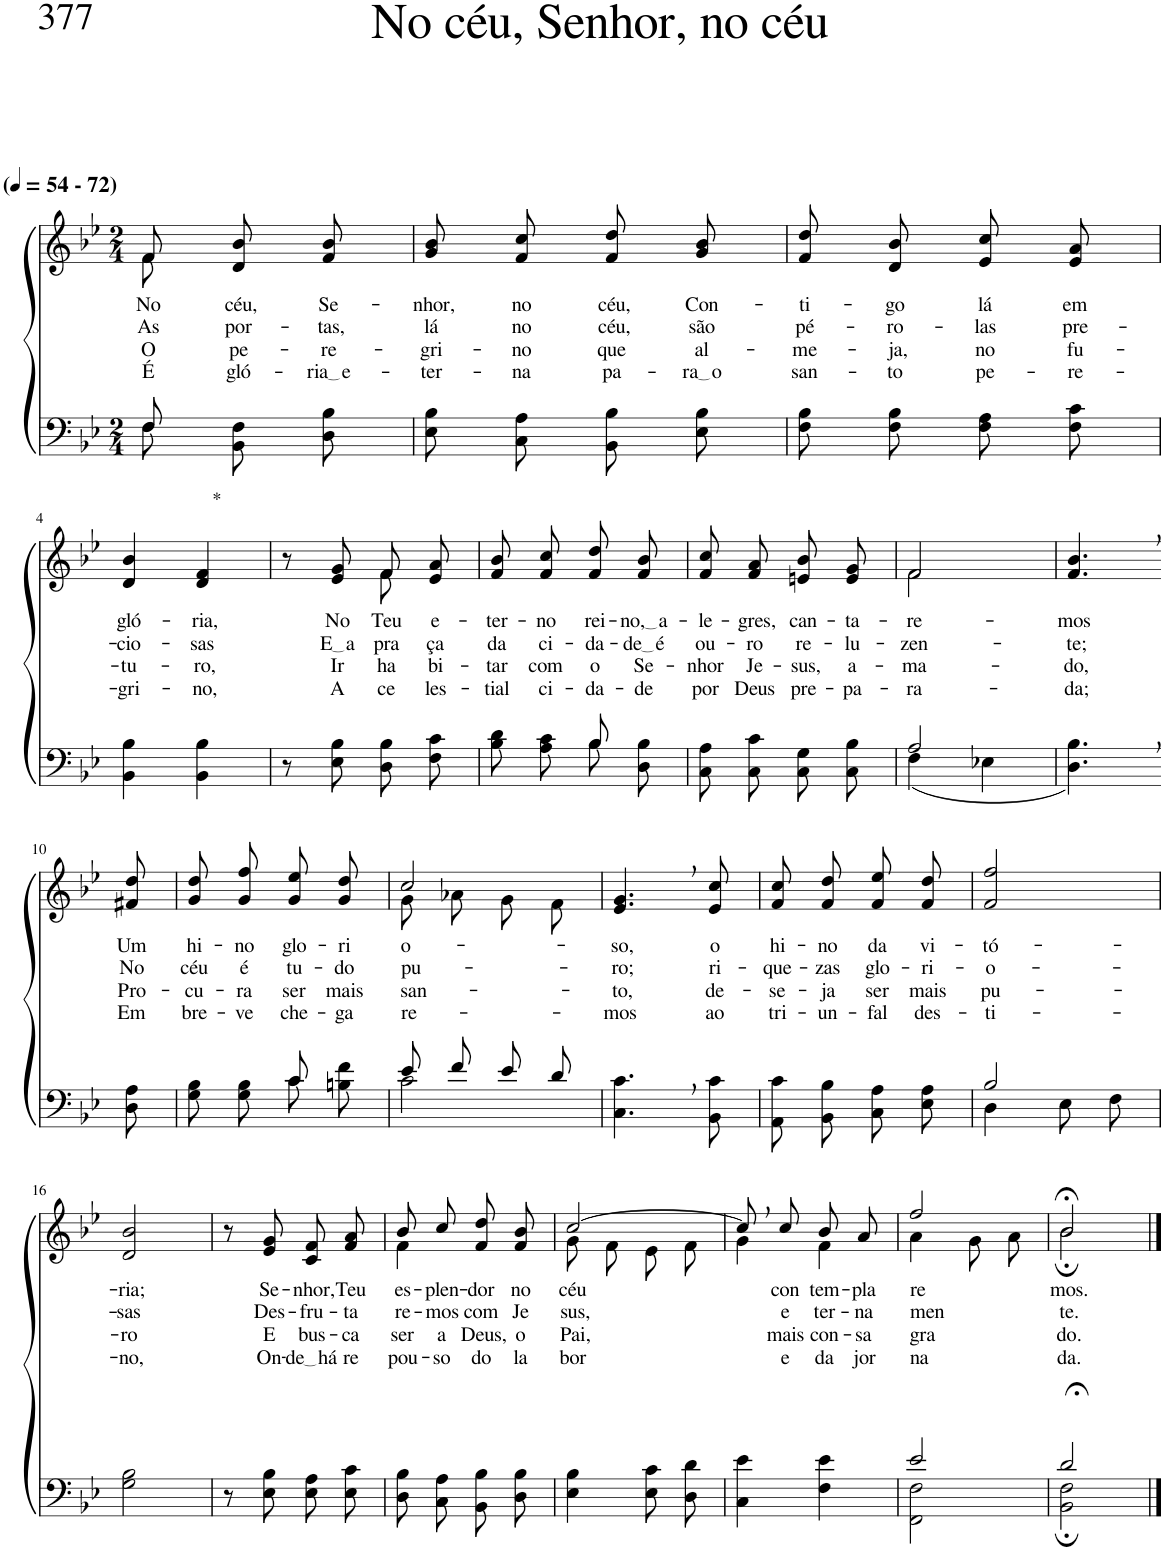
**kern	**kern	**text	**text	**text	**text
*part2	*part1	*part1	*part1	*part1	*part1
*staff2	*staff1	*staff1	*staff1	*staff1	*staff1
*I"Parte III e IV	*I"Parte I e II	*	*	*	*
*clefF4	*clefG2	*	*	*	*
*Trd1c2	*Trd1c2	*	*	*	*
*k[b-e-]	*k[b-e-]	*	*	*	*
*M2/4	*M2/4	*	*	*	*
*MM54	*MM54	*	*	*	*
=1	=1	=1	=1	=1	=1
*^	*^	*	*	*	*
!	!	!LO:TX:a:B:t=(	!	!	!	!	!
!	!	!LO:TX:a:B:t=- 72)	!	!	!	!	!
!	!	!	!	!LO:LY:b	!LO:LY:b	!LO:LY:b	!LO:LY:b
8F/	8F\	8f/	8f\	No	As	O	É
!	!	!	!	!LO:LY:b	!LO:LY:b	!LO:LY:b	!LO:LY:b
4ryy	8BB-\ 8F\L	8d/ 8b-/L	4ryy	céu,	por-	pe-	gló-
!	!	!	!	!LO:LY:b	!LO:LY:b	!LO:LY:b	!LO:LY:b
.	8D\ 8B-\J	8f/ 8b-/J	.	Se-	-tas,	-re-	ria e
*	*	*v	*v	*	*	*	*
=2	=2	=2	=2	=2	=2	=2
!	!	!	!LO:LY:b	!LO:LY:b	!LO:LY:b	!LO:LY:b
*v	*v	*	*	*	*	*
8E-\ 8B-\L	8g/ 8b-/L	-nhor,	lá	-gri-	-ter-
!	!	!LO:LY:b	!LO:LY:b	!LO:LY:b	!LO:LY:b
8C\ 8A\J	8f/ 8cc/J	no	no	-no	-na
!	!	!LO:LY:b	!LO:LY:b	!LO:LY:b	!LO:LY:b
8BB-\ 8B-\L	8f/ 8dd/L	céu,	céu,	que	pa-
!	!	!LO:LY:b	!LO:LY:b	!LO:LY:b	!LO:LY:b
8E-\ 8B-\J	8g/ 8b-/J	Con-	são	al-	ra o
=3	=3	=3	=3	=3	=3
!	!	!LO:LY:b	!LO:LY:b	!LO:LY:b	!LO:LY:b
8F\ 8B-\L	8f/ 8dd/L	-ti-	pé-	-me-	san-
!	!	!LO:LY:b	!LO:LY:b	!LO:LY:b	!LO:LY:b
8F\ 8B-\J	8d/ 8b-/J	-go	-ro-	-ja,	-to
!	!	!LO:LY:b	!LO:LY:b	!LO:LY:b	!LO:LY:b
8F\ 8A\L	8e-/ 8cc/L	lá	-las	no	pe-
!	!	!LO:LY:b	!LO:LY:b	!LO:LY:b	!LO:LY:b
8F\ 8c\J	8e-/ 8a/J	em	pre-	fu-	-re-
!!LO:LB:g=z
=4	=4	=4	=4	=4	=4
!	!	!LO:LY:b	!LO:LY:b	!LO:LY:b	!LO:LY:b
4BB-\ 4B-\	4d/ 4b-/	gló-	-cio-	-tu-	-gri-
!	!LO:TX:a:t=*	!	!	!	!
!	!	!LO:LY:b	!LO:LY:b	!LO:LY:b	!LO:LY:b
4BB-\ 4B-\	4d/ 4f/	-ria,	-sas	-ro,	-no,
=5	=5	=5	=5	=5	=5
*	*^	*	*	*	*
8r	8r	4ryy	.	.	.	.
!	!	!	!LO:LY:b	!LO:LY:b	!LO:LY:b	!LO:LY:b
8E-\ 8B-\	8e-/ 8g/	.	No	E a	Ir	A
!	!	!	!LO:LY:b	!LO:LY:b	!LO:LY:b	!LO:LY:b
8D\ 8B-\L	8f/L	8f\	Teu	pra-	ha-	ce-
!	!	!	!LO:LY:b	!LO:LY:b	!LO:LY:b	!LO:LY:b
8F\ 8c\J	8e-/ 8a/J	8ryy	e-	-ça	-bi-	-les-
=6	=6	=6	=6	=6	=6	=6
*^	*	*	*	*	*	*
!	!	!	!	!LO:LY:b	!LO:LY:b	!LO:LY:b	!LO:LY:b
*	*	*v	*v	*	*	*	*
4ryy	8B-\ 8d\L	8f/ 8b-/L	-ter-	da	-tar	-tial
!	!	!	!LO:LY:b	!LO:LY:b	!LO:LY:b	!LO:LY:b
.	8A\ 8c\J	8f/ 8cc/J	-no	ci-	com	ci-
!	!	!	!LO:LY:b	!LO:LY:b	!LO:LY:b	!LO:LY:b
8B-/	8B-\L	8f/ 8dd/L	rei-	-da-	o	-da-
!	!	!	!LO:LY:b	!LO:LY:b	!LO:LY:b	!LO:LY:b
8ryy	8D\ 8B-\J	8f/ 8b-/J	no, a	de é	Se-	-de
=7	=7	=7	=7	=7	=7	=7
!	!	!	!LO:LY:b	!LO:LY:b	!LO:LY:b	!LO:LY:b
*v	*v	*	*	*	*	*
8C\ 8A\L	8f/ 8cc/L	-le-	ou-	-nhor	por
!	!	!LO:LY:b	!LO:LY:b	!LO:LY:b	!LO:LY:b
8C\ 8c\J	8f/ 8a/J	-gres,	-ro	Je-	Deus
!	!	!LO:LY:b	!LO:LY:b	!LO:LY:b	!LO:LY:b
8C\ 8G\L	8en/ 8b-/L	can-	re-	-sus,	pre-
!	!	!LO:LY:b	!LO:LY:b	!LO:LY:b	!LO:LY:b
8C\ 8B-\J	8e/ 8g/J	-ta-	-lu-	a-	-pa-
=8	=8	=8	=8	=8	=8
*^	*	*	*	*	*
!	!	!	!LO:LY:b	!LO:LY:b	!LO:LY:b	!LO:LY:b
*	*	*^	*	*	*	*
2A/	(4F\	2f\	2f/	-re-	-zen-	-ma-	-ra-
.	4E-X\	.	.	.	.	.	.
*	*	*v	*v	*	*	*	*
=9	=9	=9	=9	=9	=9	=9
!	!	!	!LO:LY:b	!LO:LY:b	!LO:LY:b	!LO:LY:b
*v	*v	*	*	*	*	*
4.D\, 4.B-\,)	4.f/, 4.b-/,	-mos	-te;	-do,	-da;
!!LO:LB:g=z
=10-	=10-	=10-	=10-	=10-	=10-
!	!	!LO:LY:b	!LO:LY:b	!LO:LY:b	!LO:LY:b
8D\ 8A\	8f#X/ 8dd/	Um	No	Pro-	Em
=11	=11	=11	=11	=11	=11
*^	*	*	*	*	*
!	!	!	!LO:LY:b	!LO:LY:b	!LO:LY:b	!LO:LY:b
4ryy	8G\ 8B-\L	8g\ 8dd\L	hi-	céu	-cu-	bre-
!	!	!	!LO:LY:b	!LO:LY:b	!LO:LY:b	!LO:LY:b
.	8G\ 8B-\J	8g\ 8ff\J	-no	é	-ra	-ve
!	!	!	!LO:LY:b	!LO:LY:b	!LO:LY:b	!LO:LY:b
8c/	8c\L	8g\ 8ee-\L	glo-	tu-	ser	che-
!	!	!	!LO:LY:b	!LO:LY:b	!LO:LY:b	!LO:LY:b
8ryy	8Bn\ 8f\J	8g\ 8dd\J	-ri-	-do	mais	-ga-
=12	=12	=12	=12	=12	=12	=12
*	*	*^	*	*	*	*
!	!	!	!	!LO:LY:b	!LO:LY:b	!LO:LY:b	!LO:LY:b
8e-/L	2c\	2cc/	8g\L	-o-	pu-	san-	-re-
8f/J	.	.	8a-X\J	.	.	.	.
8e-/L	.	.	8g\L	.	.	.	.
8d/J	.	.	8f\J	.	.	.	.
*v	*v	*	*	*	*	*	*
=13	=13	=13	=13	=13	=13	=13
!	!	!	!LO:LY:b	!LO:LY:b	!LO:LY:b	!LO:LY:b
*	*v	*v	*	*	*	*
4.C\, 4.c\,	4.e-/, 4.g/,	-so,	-ro;	-to,	-mos
!	!	!LO:LY:b	!LO:LY:b	!LO:LY:b	!LO:LY:b
8BB-\ 8c\	8e-/ 8cc/	o	ri-	de-	ao
=14	=14	=14	=14	=14	=14
!	!	!LO:LY:b	!LO:LY:b	!LO:LY:b	!LO:LY:b
8AA\ 8c\L	8f/ 8cc/L	hi-	-que-	-se-	tri-
!	!	!LO:LY:b	!LO:LY:b	!LO:LY:b	!LO:LY:b
8BB-\ 8B-\J	8f/ 8dd/J	-no	-zas	-ja	-un-
!	!	!LO:LY:b	!LO:LY:b	!LO:LY:b	!LO:LY:b
8C\ 8A\L	8f/ 8ee-/L	da	glo-	ser	-fal
!	!	!LO:LY:b	!LO:LY:b	!LO:LY:b	!LO:LY:b
8E-\ 8A\J	8f/ 8dd/J	vi-	-ri-	mais	des-
=15	=15	=15	=15	=15	=15
*^	*	*	*	*	*
!	!	!	!LO:LY:b	!LO:LY:b	!LO:LY:b	!LO:LY:b
2B-/	4D\	2f/ 2ff/	-tó-	-o-	pu-	-ti-
.	8E-\L	.	.	.	.	.
.	8F\J	.	.	.	.	.
!!LO:LB:g=z
=16	=16	=16	=16	=16	=16	=16
!	!	!	!LO:LY:b	!LO:LY:b	!LO:LY:b	!LO:LY:b
*v	*v	*	*	*	*	*
2G\ 2B-\	2d/ 2b-/	-ria;	-sas	-ro	-no,
=17	=17	=17	=17	=17	=17
8r	8r	.	.	.	.
!	!	!LO:LY:b	!LO:LY:b	!LO:LY:b	!LO:LY:b
8E-\ 8B-\	8e-/ 8g/	Se-	Des-	E	On-
!	!	!LO:LY:b	!LO:LY:b	!LO:LY:b	!LO:LY:b
8E-\ 8A\L	8c/ 8f/L	-nhor,	-fru-	bus-	de há
!	!	!LO:LY:b	!LO:LY:b	!LO:LY:b	!LO:LY:b
8E-\ 8c\J	8f/ 8a/J	Teu	-ta-	-ca	re-
=18	=18	=18	=18	=18	=18
*	*^	*	*	*	*
!	!	!	!LO:LY:b	!LO:LY:b	!LO:LY:b	!LO:LY:b
8D\ 8B-\L	8b-/L	4f\	es-	-re-	ser	-pou-
!	!	!	!LO:LY:b	!LO:LY:b	!LO:LY:b	!LO:LY:b
8C\ 8A\J	8cc/J	.	-plen-	-mos	a	-so
!	!	!	!LO:LY:b	!LO:LY:b	!LO:LY:b	!LO:LY:b
8BB-\ 8B-\L	8f/ 8dd/L	4ryy	-dor	com	Deus,	do
!	!	!	!LO:LY:b	!LO:LY:b	!LO:LY:b	!LO:LY:b
8D\ 8B-\J	8f/ 8b-/J	.	no	Je-	o	la-
=19	=19	=19	=19	=19	=19	=19
!	!	!	!LO:LY:b	!LO:LY:b	!LO:LY:b	!LO:LY:b
4E-\ 4B-\	[2cc/	8g\L	céu	-sus,	Pai,	-bor
.	.	8f\J	.	.	.	.
8E-\ 8c\L	.	8e-\L	.	.	.	.
8D\ 8d\J	.	8f\J	.	.	.	.
=20	=20	=20	=20	=20	=20	=20
4C\ 4e-\	8cc,/L]	4g\	.	.	.	.
!	!	!	!LO:LY:b	!LO:LY:b	!LO:LY:b	!LO:LY:b
.	8cc/J	.	con-	e-	mais	e
!	!	!	!LO:LY:b	!LO:LY:b	!LO:LY:b	!LO:LY:b
4F\ 4e-\	8b-/L	4f\	-tem-	-ter-	con-	da
!	!	!	!LO:LY:b	!LO:LY:b	!LO:LY:b	!LO:LY:b
.	8a/J	.	-pla-	-na-	-sa-	jor-
=21	=21	=21	=21	=21	=21	=21
*^	*	*	*	*	*	*
!	!	!	!	!LO:LY:b	!LO:LY:b	!LO:LY:b	!LO:LY:b
2e-/	2FF\ 2F\	2ff/	4a\	-re-	-men-	-gra-	-na-
.	.	.	8g\L	.	.	.	.
.	.	.	8a\J	.	.	.	.
=22	=22	=22	=22	=22	=22	=22	=22
!	!	!	!	!LO:LY:b	!LO:LY:b	!LO:LY:b	!LO:LY:b
2d;</	2BB-\; 2F\;	2b-;<\	2b-;/	-mos.	-te.	-do.	-da.
*v	*v	*	*	*	*	*	*
*	*v	*v	*	*	*	*
==	==	==	==	==	==
*-	*-	*-	*-	*-	*-
